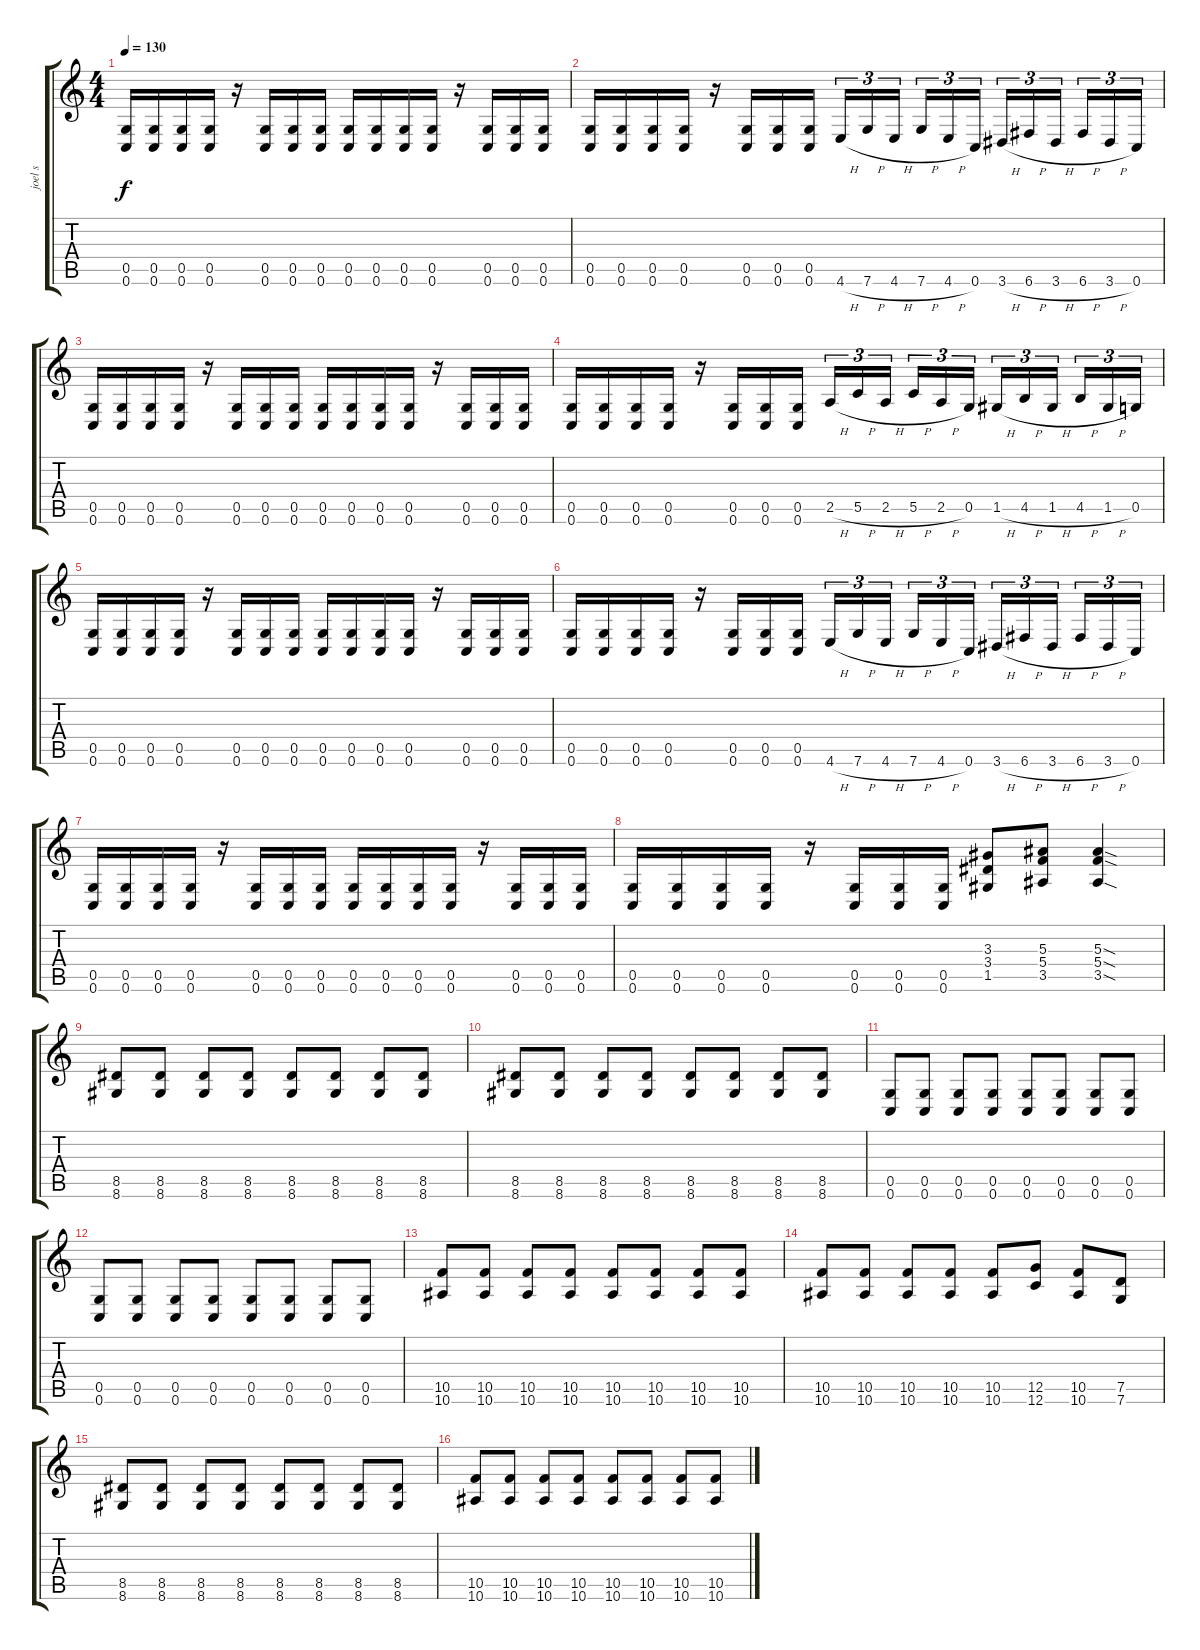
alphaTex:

\track ("joel s" "joel s") {solo instrument distortionguitar}
\staff {score tabs}
\tuning (D4 A3 F3 C3 G2 C2) {hide}
\ts (4 4)
\tempo 130
\clef g2
\ks c
(0.5 0.6).16{dy f} (0.5 0.6).16 (0.5 0.6).16 (0.5 0.6).16 r.16 (0.5 0.6).16 (0.5 0.6).16 (0.5 0.6).16 (0.5 0.6).16 (0.5 0.6).16 (0.5 0.6).16 (0.5 0.6).16 r.16 (0.5 0.6).16 (0.5 0.6).16 (0.5 0.6).16 |
(0.5 0.6).16 (0.5 0.6).16 (0.5 0.6).16 (0.5 0.6).16 r.16 (0.5 0.6).16 (0.5 0.6).16 (0.5 0.6).16 4.6{h}.16{tu (3 2)} 7.6{h}.16{tu (3 2)} 4.6{h}.16{tu (3 2) beam splitsecondary} 7.6{h}.16{tu (3 2)} 4.6{h}.16{tu (3 2)} 0.6.16{tu (3 2)} 3.6{h}.16{tu (3 2)} 6.6{h}.16{tu (3 2)} 3.6{h}.16{tu (3 2) beam splitsecondary} 6.6{h}.16{tu (3 2)} 3.6{h}.16{tu (3 2)} 0.6.16{tu (3 2)} |
(0.5 0.6).16 (0.5 0.6).16 (0.5 0.6).16 (0.5 0.6).16 r.16 (0.5 0.6).16 (0.5 0.6).16 (0.5 0.6).16 (0.5 0.6).16 (0.5 0.6).16 (0.5 0.6).16 (0.5 0.6).16 r.16 (0.5 0.6).16 (0.5 0.6).16 (0.5 0.6).16 |
(0.5 0.6).16 (0.5 0.6).16 (0.5 0.6).16 (0.5 0.6).16 r.16 (0.5 0.6).16 (0.5 0.6).16 (0.5 0.6).16 2.5{h}.16{tu (3 2)} 5.5{h}.16{tu (3 2)} 2.5{h}.16{tu (3 2) beam splitsecondary} 5.5{h}.16{tu (3 2)} 2.5{h}.16{tu (3 2)} 0.5.16{tu (3 2)} 1.5{h}.16{tu (3 2)} 4.5{h}.16{tu (3 2)} 1.5{h}.16{tu (3 2) beam splitsecondary} 4.5{h}.16{tu (3 2)} 1.5{h}.16{tu (3 2)} 0.5.16{tu (3 2)} |
(0.5 0.6).16 (0.5 0.6).16 (0.5 0.6).16 (0.5 0.6).16 r.16 (0.5 0.6).16 (0.5 0.6).16 (0.5 0.6).16 (0.5 0.6).16 (0.5 0.6).16 (0.5 0.6).16 (0.5 0.6).16 r.16 (0.5 0.6).16 (0.5 0.6).16 (0.5 0.6).16 |
(0.5 0.6).16 (0.5 0.6).16 (0.5 0.6).16 (0.5 0.6).16 r.16 (0.5 0.6).16 (0.5 0.6).16 (0.5 0.6).16 4.6{h}.16{tu (3 2)} 7.6{h}.16{tu (3 2)} 4.6{h}.16{tu (3 2) beam splitsecondary} 7.6{h}.16{tu (3 2)} 4.6{h}.16{tu (3 2)} 0.6.16{tu (3 2)} 3.6{h}.16{tu (3 2)} 6.6{h}.16{tu (3 2)} 3.6{h}.16{tu (3 2) beam splitsecondary} 6.6{h}.16{tu (3 2)} 3.6{h}.16{tu (3 2)} 0.6.16{tu (3 2)} |
(0.5 0.6).16 (0.5 0.6).16 (0.5 0.6).16 (0.5 0.6).16 r.16 (0.5 0.6).16 (0.5 0.6).16 (0.5 0.6).16 (0.5 0.6).16 (0.5 0.6).16 (0.5 0.6).16 (0.5 0.6).16 r.16 (0.5 0.6).16 (0.5 0.6).16 (0.5 0.6).16 |
(0.5 0.6).16 (0.5 0.6).16 (0.5 0.6).16 (0.5 0.6).16 r.16 (0.5 0.6).16 (0.5 0.6).16 (0.5 0.6).16 (3.3 3.4 1.5).8 (5.3 5.4 3.5).8 (5.3{sod} 5.4{sod} 3.5{sod}).4 |
(8.5 8.6).8 (8.5 8.6).8 (8.5 8.6).8 (8.5 8.6).8 (8.5 8.6).8 (8.5 8.6).8 (8.5 8.6).8 (8.5 8.6).8 |
(8.5 8.6).8 (8.5 8.6).8 (8.5 8.6).8 (8.5 8.6).8 (8.5 8.6).8 (8.5 8.6).8 (8.5 8.6).8 (8.5 8.6).8 |
(0.5 0.6).8 (0.5 0.6).8 (0.5 0.6).8 (0.5 0.6).8 (0.5 0.6).8 (0.5 0.6).8 (0.5 0.6).8 (0.5 0.6).8 |
(0.5 0.6).8 (0.5 0.6).8 (0.5 0.6).8 (0.5 0.6).8 (0.5 0.6).8 (0.5 0.6).8 (0.5 0.6).8 (0.5 0.6).8 |
(10.5 10.6).8 (10.5 10.6).8 (10.5 10.6).8 (10.5 10.6).8 (10.5 10.6).8 (10.5 10.6).8 (10.5 10.6).8 (10.5 10.6).8 |
(10.5 10.6).8 (10.5 10.6).8 (10.5 10.6).8 (10.5 10.6).8 (10.5 10.6).8 (12.5 12.6).8 (10.5 10.6).8 (7.5 7.6).8 |
(8.5 8.6).8 (8.5 8.6).8 (8.5 8.6).8 (8.5 8.6).8 (8.5 8.6).8 (8.5 8.6).8 (8.5 8.6).8 (8.5 8.6).8 |
(10.5 10.6).8 (10.5 10.6).8 (10.5 10.6).8 (10.5 10.6).8 (10.5 10.6).8 (10.5 10.6).8 (10.5 10.6).8 (10.5 10.6).8
